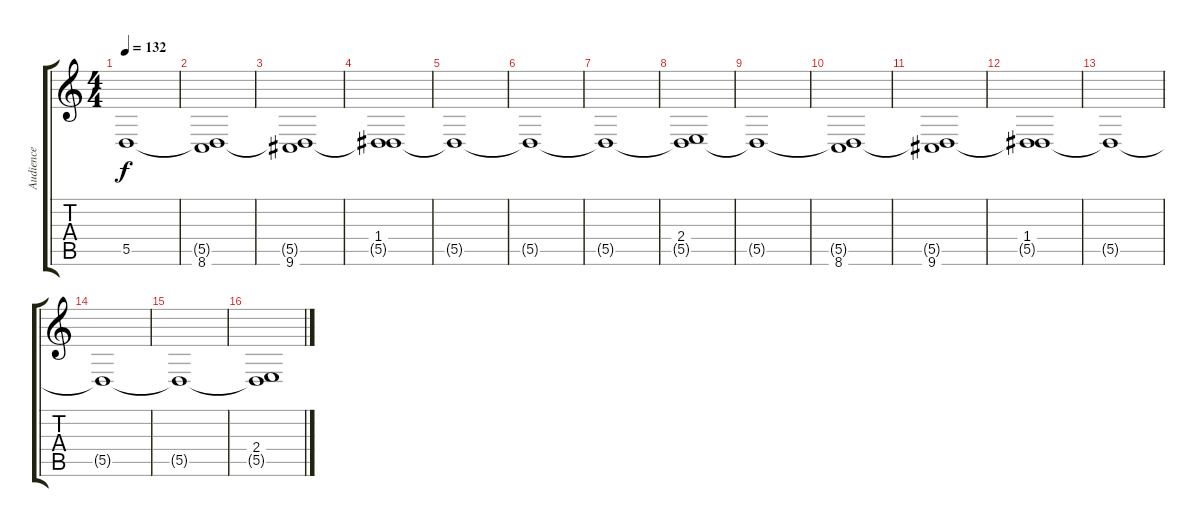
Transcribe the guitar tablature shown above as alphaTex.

\track ("Audience" "Audience") {instrument applause}
\staff {score tabs}
\tuning (E4 B3 G3 D3 A2 E2) {hide}
\ts (4 4)
\tempo 132
\clef g2
\ks c
5.5{t}.1{dy f} |
(5.5{t} 8.6).1 |
(5.5{t} 9.6).1 |
(1.4 5.5{t}).1 |
5.5{t}.1 |
5.5{t}.1 |
5.5{t}.1 |
(2.4 5.5{t}).1 |
5.5{t}.1 |
(5.5{t} 8.6).1 |
(5.5{t} 9.6).1 |
(1.4 5.5{t}).1 |
5.5{t}.1 |
5.5{t}.1 |
5.5{t}.1 |
(2.4 5.5{t}).1
